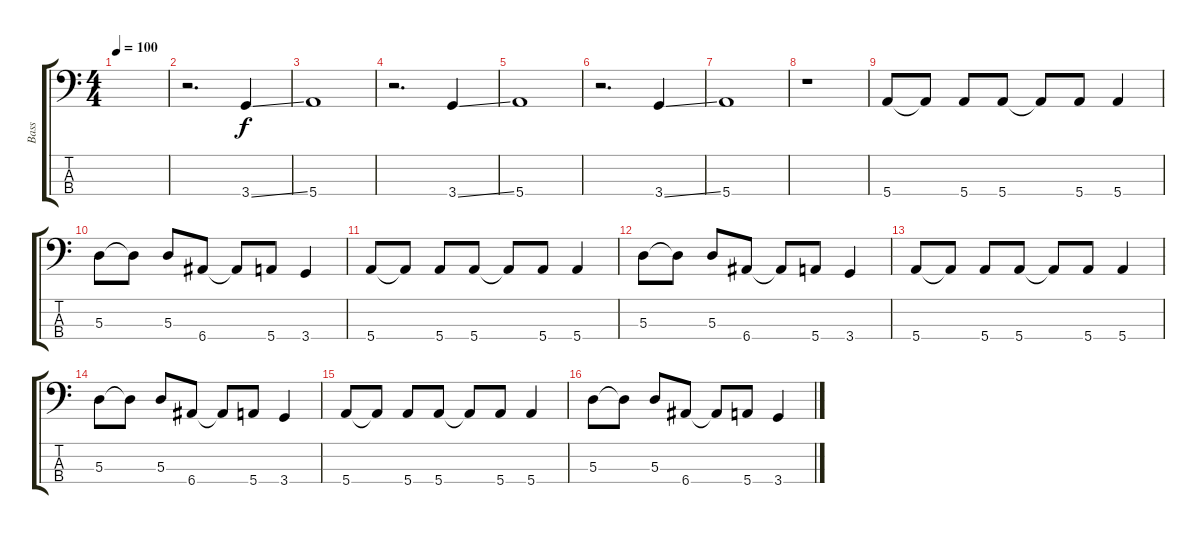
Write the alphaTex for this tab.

\track ("Bass" "Bass") {instrument electricbassfinger}
\staff {score tabs}
\tuning (G2 D2 A1 E1) {hide}
\ts (4 4)
\tempo 100
\clef f4
\ks c
|
r.2{d} 3.4{ss}.4 |
5.4.1 |
r.2{d} 3.4{ss}.4 |
5.4.1 |
r.2{d} 3.4{ss}.4 |
5.4.1 |
r.1 |
5.4.8 5.4{t}.8 5.4.8 5.4.8 5.4{t}.8 5.4.8 5.4.4 |
5.3.8 5.3{t}.8 5.3.8 6.4.8 6.4{t}.8 5.4.8 3.4.4 |
5.4.8 5.4{t}.8 5.4.8 5.4.8 5.4{t}.8 5.4.8 5.4.4 |
5.3.8 5.3{t}.8 5.3.8 6.4.8 6.4{t}.8 5.4.8 3.4.4 |
5.4.8 5.4{t}.8 5.4.8 5.4.8 5.4{t}.8 5.4.8 5.4.4 |
5.3.8 5.3{t}.8 5.3.8 6.4.8 6.4{t}.8 5.4.8 3.4.4 |
5.4.8 5.4{t}.8 5.4.8 5.4.8 5.4{t}.8 5.4.8 5.4.4 |
5.3.8 5.3{t}.8 5.3.8 6.4.8 6.4{t}.8 5.4.8 3.4.4
